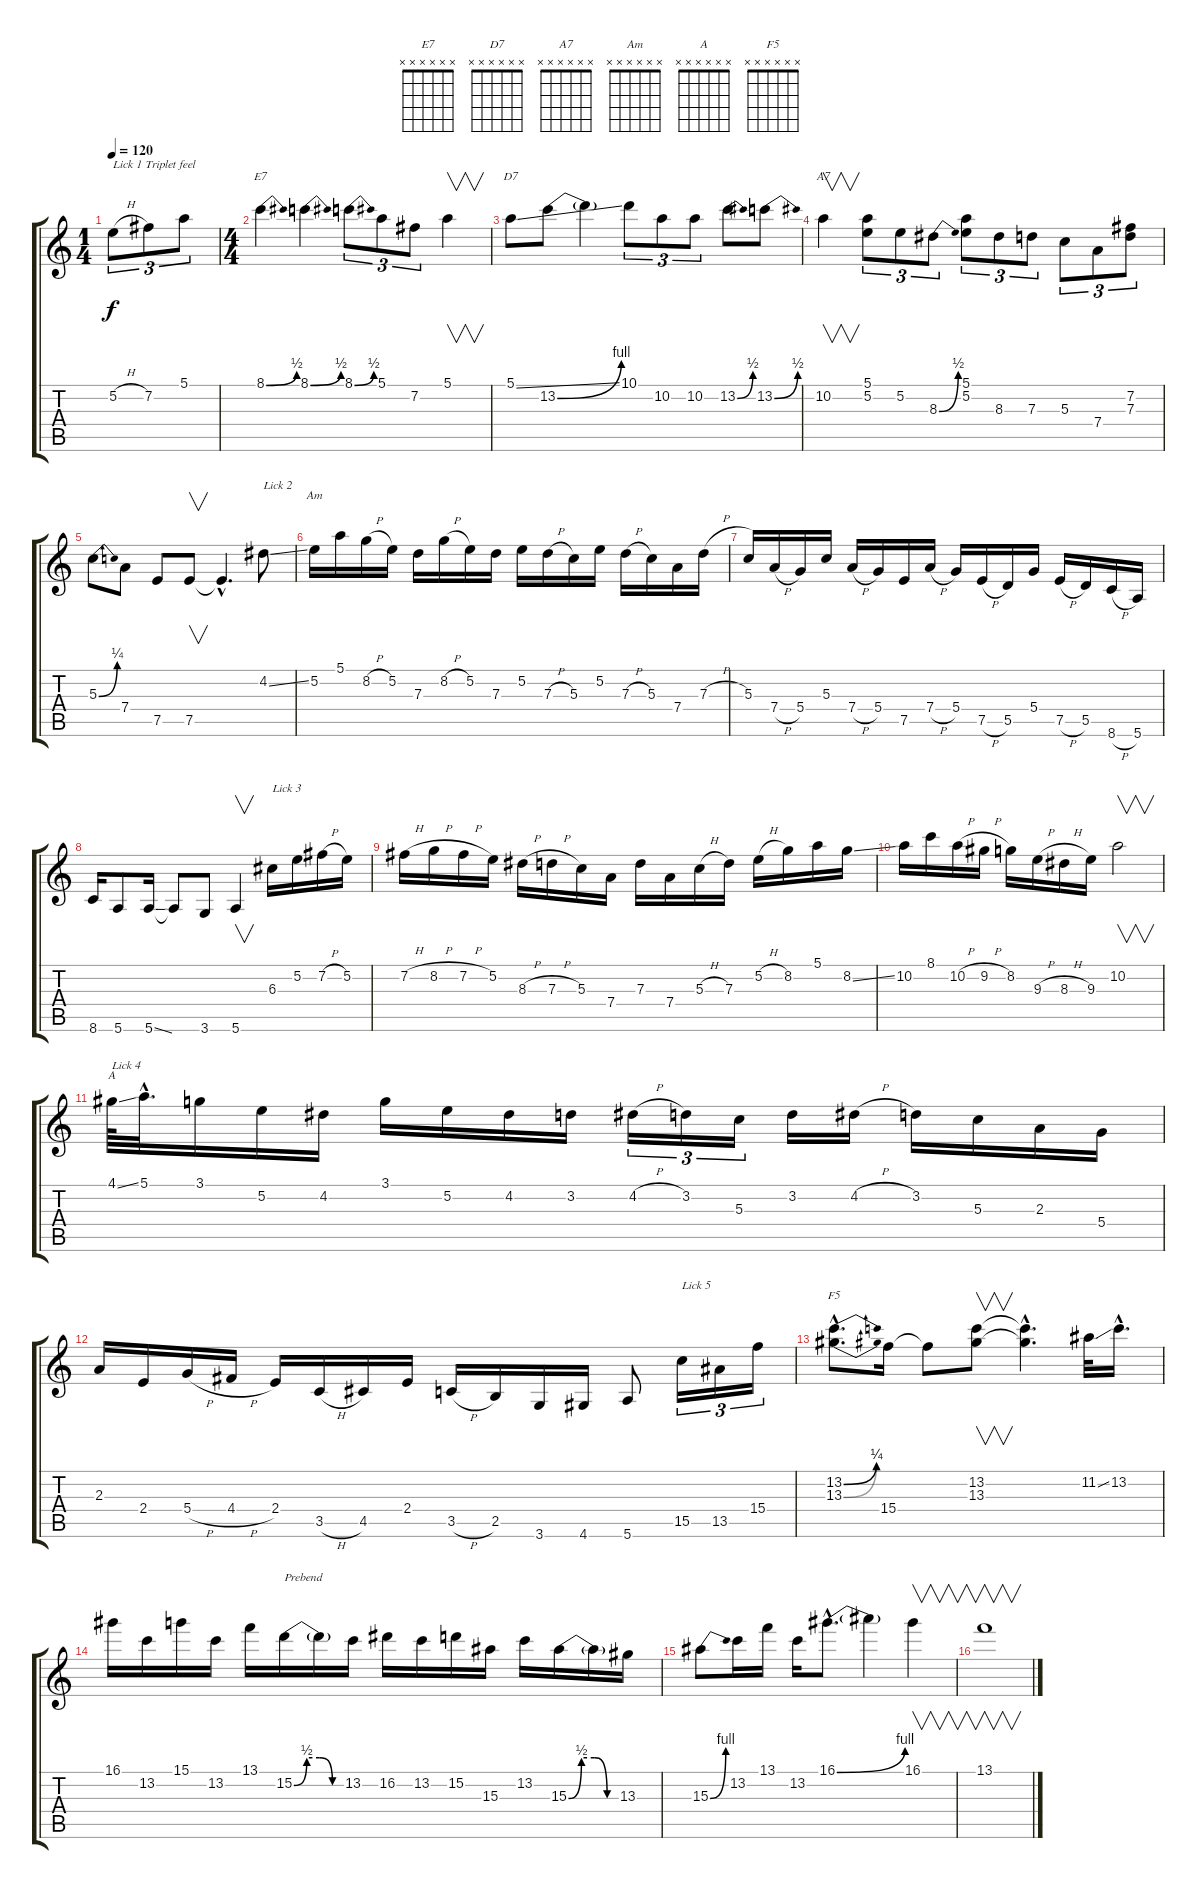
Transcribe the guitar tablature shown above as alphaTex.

\track "" {instrument overdrivenguitar}
\staff {score tabs}
\tuning (E4 B3 G3 D3 A2 E2) {hide}
\chord ("E7" x x x x x x) {firstfret 0}
\chord ("D7" x x x x x x) {firstfret 0}
\chord ("A7" x x x x x x) {firstfret 0}
\chord ("Am" x x x x x x) {firstfret 0}
\chord ("A" x x x x x x) {firstfret 0}
\chord ("F5" x x x x x x) {firstfret 0}
\ts (1 4)
\tempo 120
\clef g2
\ks c
5.2{h}.8{tu (3 2) txt "Lick 1 Triplet feel" dy f instrument overdrivenguitar} 7.2.8{tu (3 2)} 5.1.8{tu (3 2)} |
\ts (4 4)
8.1{be (bend 0 0 60 2)}.4{ch "E7"} 8.1{be (bend 0 0 60 2)}.4 8.1{be (bend 0 0 60 2)}.8{tu (3 2)} 5.1.8{tu (3 2)} 7.2.8{tu (3 2)} 5.1.4{v} |
5.1{ss}.8{ch "D7"} 13.2{be (bend 0 0 60 4)}.8 13.2{t}.4 10.1.8{tu (3 2)} 10.2.8{tu (3 2)} 10.2.8{tu (3 2)} 13.2{be (bend 0 0 60 2)}.8 13.2{be (bend 0 0 60 2)}.8 |
10.2.4{v ch "A7"} (5.1 5.2).8{tu (3 2)} 5.2.8{tu (3 2)} 8.3{be (bend 0 0 60 2)}.8{tu (3 2)} (5.1 5.2).8{tu (3 2)} 8.3.8{tu (3 2)} 7.3.8{tu (3 2)} 5.3.8{tu (3 2)} 7.4.8{tu (3 2)} (7.2 7.3).8{tu (3 2)} |
5.3{be (bend 0 0 60 1)}.8 7.4.8 7.5.8 7.5.8{v} 7.5{hac t}.4{d} 4.2{ss}.8{txt "Lick 2"} |
5.2.16{ch "Am"} 5.1.16 8.2{h}.16 5.2.16 7.3.16 8.2{h}.16 5.2.16 7.3.16 5.2.16 7.3{h}.16 5.3.16 5.2.16 7.3{h}.16 5.3.16 7.4.16 7.3{h}.16 |
5.3.16 7.4{h}.16 5.4.16 5.3.16 7.4{h}.16 5.4.16 7.5.16 7.4{h}.16 5.4.16 7.5{h}.16 5.5.16 5.4.16 7.5{h}.16 5.5.16 8.6{h}.16 5.6.16 |
8.6.16 5.6.8 5.6{ss}.16 5.6{t}.8 3.6.8 5.6.4{v} 6.3.16{txt "Lick 3"} 5.2.16 7.2{h}.16 5.2.16 |
7.2{h}.16 8.2{h}.16 7.2{h}.16 5.2.16 8.3{h}.16 7.3{h}.16 5.3.16 7.4.16 7.3.16 7.4.16 5.3{h}.16 7.3.16 5.2{h}.16 8.2.16 5.1.16 8.2{ss}.16 |
10.2.16 8.1.16 10.2{h}.16 9.2{h}.16 8.2.16 9.3{h}.16 8.3{h}.16 9.3.16 10.2.2{v} |
4.1{ss}.64{ch "A" txt "Lick 4"} 5.1{hac}.32{d} 3.1.16 5.2.16 4.2.16 3.1.16 5.2.16 4.2.16 3.2.16 4.2{h}.16{tu (3 2)} 3.2.16{tu (3 2)} 5.3.16{tu (3 2)} 3.2.16 4.2{h}.16 3.2.16 5.3.16 2.3.16 5.4.16 |
2.3.16 2.4.16 5.4{h}.16 4.4{h}.16 2.4.16 3.5{h}.16 4.5.16 2.4.16 3.5{h}.16 2.5.16 3.6.16 4.6.16 5.6.8 15.5.16{tu (3 2) txt "Lick 5"} 13.5.16{tu (3 2)} 15.4.16{tu (3 2)} |
(13.2{be (bend 0 0 60 1) hac} 13.3{be (bend 0 0 60 1) hac}).8{d ch "F5"} 15.4.16 15.4{t}.8 (13.2 13.3).8{v} (13.2{hac t} 13.3{hac t}).4{d} 11.2{ss}.32 13.2{hac}.16{d} |
16.1.16 13.2.16 15.1.16 13.2.16 13.1.16 15.2{be (custom 0 0 15 2 30 2 45 0 60 0)}.16{txt "Prebend"} 15.2{t}.16 13.2.16 16.2.16 13.2.16 15.2.16 15.3.16 13.2.16 15.3{be (custom 0 0 15 2 30 2 45 0 60 0)}.16 15.3{t}.16 13.3.16 |
15.3{be (bend 0 0 60 4)}.8 13.2.16 13.1.16 13.2.16 16.1{be (bend 0 0 60 4) hac}.8{d} 16.1{t}.4 16.1.4{v} |
13.1.1{v}
